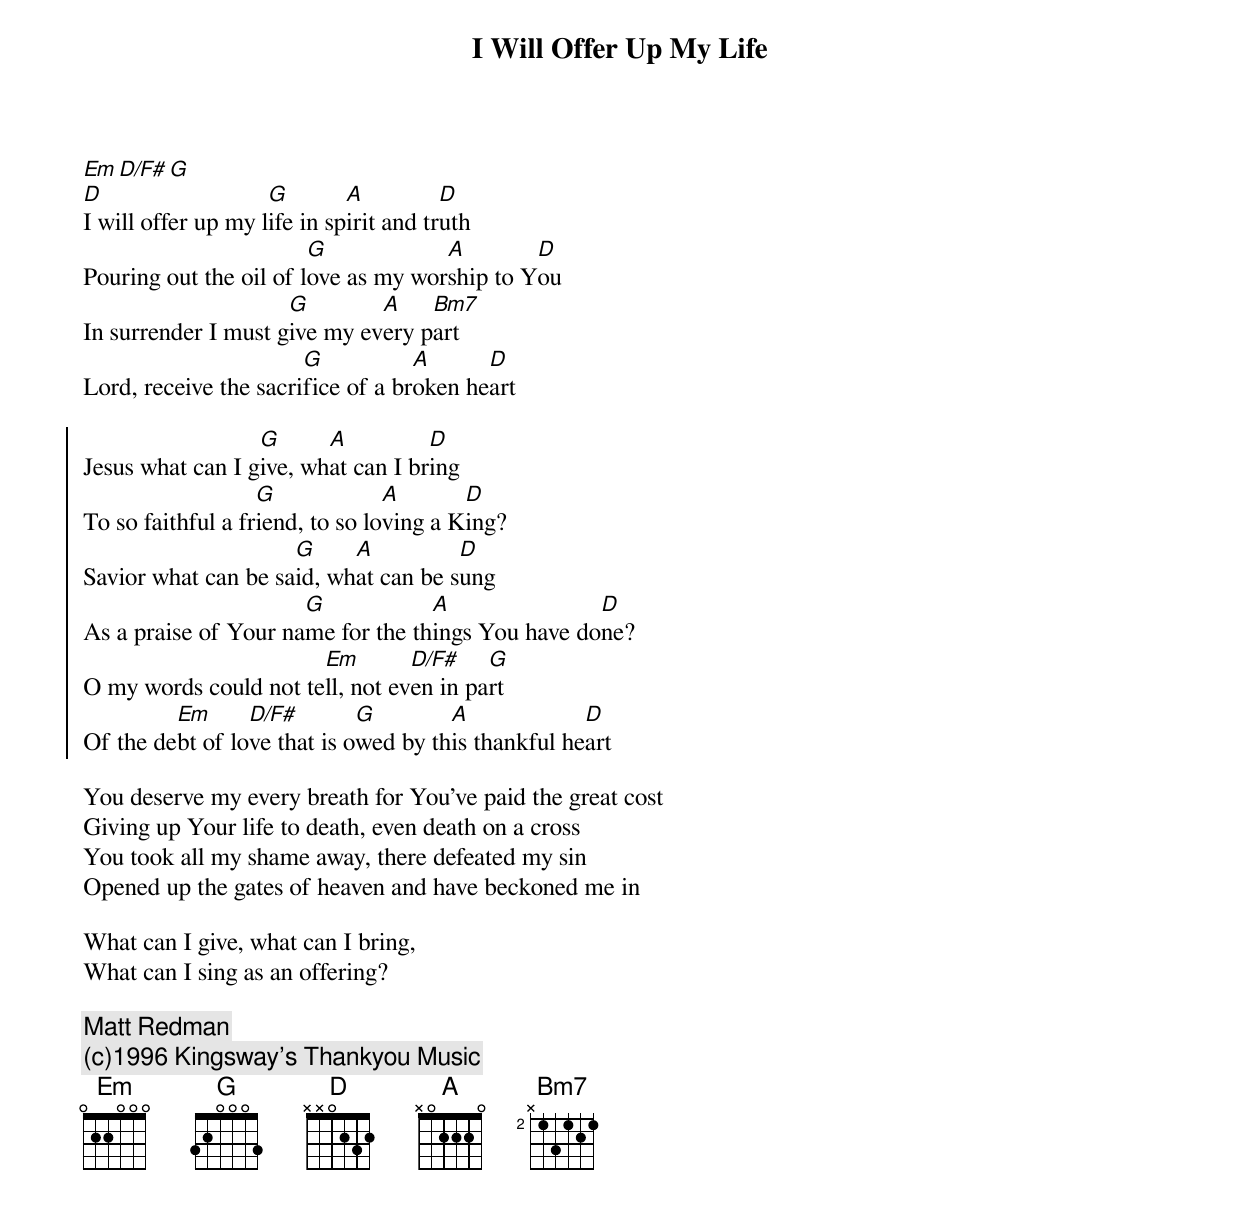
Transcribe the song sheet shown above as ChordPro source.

{title:I Will Offer Up My Life}
[Em][D/F#][G]
[D]I will offer up my l[G]ife in sp[A]irit and tr[D]uth
Pouring out the oil of l[G]ove as my wor[A]ship to Y[D]ou
In surrender I must g[G]ive my ev[A]ery p[Bm7]art
Lord, receive the sacri[G]fice of a br[A]oken he[D]art

{soc}
Jesus what can I g[G]ive, wh[A]at can I br[D]ing
To so faithful a fr[G]iend, to so lo[A]ving a K[D]ing?
Savior what can be sa[G]id, wh[A]at can be s[D]ung
As a praise of Your na[G]me for the th[A]ings You have do[D]ne?
O my words could not te[Em]ll, not ev[D/F#]en in pa[G]rt
Of the de[Em]bt of lo[D/F#]ve that is o[G]wed by th[A]is thankful he[D]art
{eoc}

You deserve my every breath for You've paid the great cost
Giving up Your life to death, even death on a cross
You took all my shame away, there defeated my sin
Opened up the gates of heaven and have beckoned me in

What can I give, what can I bring,
What can I sing as an offering?

{comment:Matt Redman}
{comment:(c)1996 Kingsway's Thankyou Music}
